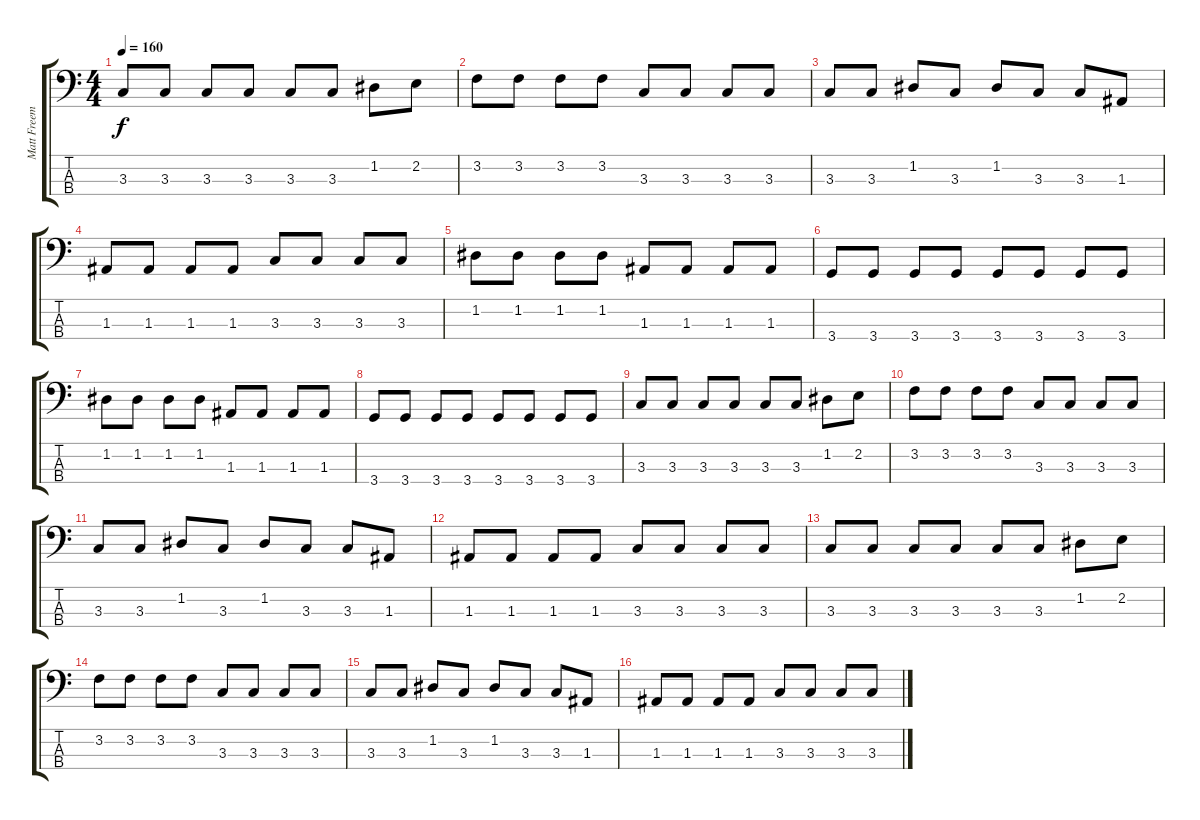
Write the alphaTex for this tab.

\track ("Matt Freeman" "Matt Freem") {instrument electricbasspick}
\staff {score tabs}
\tuning (G2 D2 A1 E1) {hide}
\ts (4 4)
\tempo 160
\clef f4
\ks c
3.3.8{dy f} 3.3.8 3.3.8 3.3.8 3.3.8 3.3.8 1.2.8 2.2.8 |
3.2.8 3.2.8 3.2.8 3.2.8 3.3.8 3.3.8 3.3.8 3.3.8 |
3.3.8 3.3.8 1.2.8 3.3.8 1.2.8 3.3.8 3.3.8 1.3.8 |
1.3.8 1.3.8 1.3.8 1.3.8 3.3.8 3.3.8 3.3.8 3.3.8 |
1.2.8 1.2.8 1.2.8 1.2.8 1.3.8 1.3.8 1.3.8 1.3.8 |
3.4.8 3.4.8 3.4.8 3.4.8 3.4.8 3.4.8 3.4.8 3.4.8 |
1.2.8 1.2.8 1.2.8 1.2.8 1.3.8 1.3.8 1.3.8 1.3.8 |
3.4.8 3.4.8 3.4.8 3.4.8 3.4.8 3.4.8 3.4.8 3.4.8 |
3.3.8 3.3.8 3.3.8 3.3.8 3.3.8 3.3.8 1.2.8 2.2.8 |
3.2.8 3.2.8 3.2.8 3.2.8 3.3.8 3.3.8 3.3.8 3.3.8 |
3.3.8 3.3.8 1.2.8 3.3.8 1.2.8 3.3.8 3.3.8 1.3.8 |
1.3.8 1.3.8 1.3.8 1.3.8 3.3.8 3.3.8 3.3.8 3.3.8 |
3.3.8 3.3.8 3.3.8 3.3.8 3.3.8 3.3.8 1.2.8 2.2.8 |
3.2.8 3.2.8 3.2.8 3.2.8 3.3.8 3.3.8 3.3.8 3.3.8 |
3.3.8 3.3.8 1.2.8 3.3.8 1.2.8 3.3.8 3.3.8 1.3.8 |
1.3.8 1.3.8 1.3.8 1.3.8 3.3.8 3.3.8 3.3.8 3.3.8
